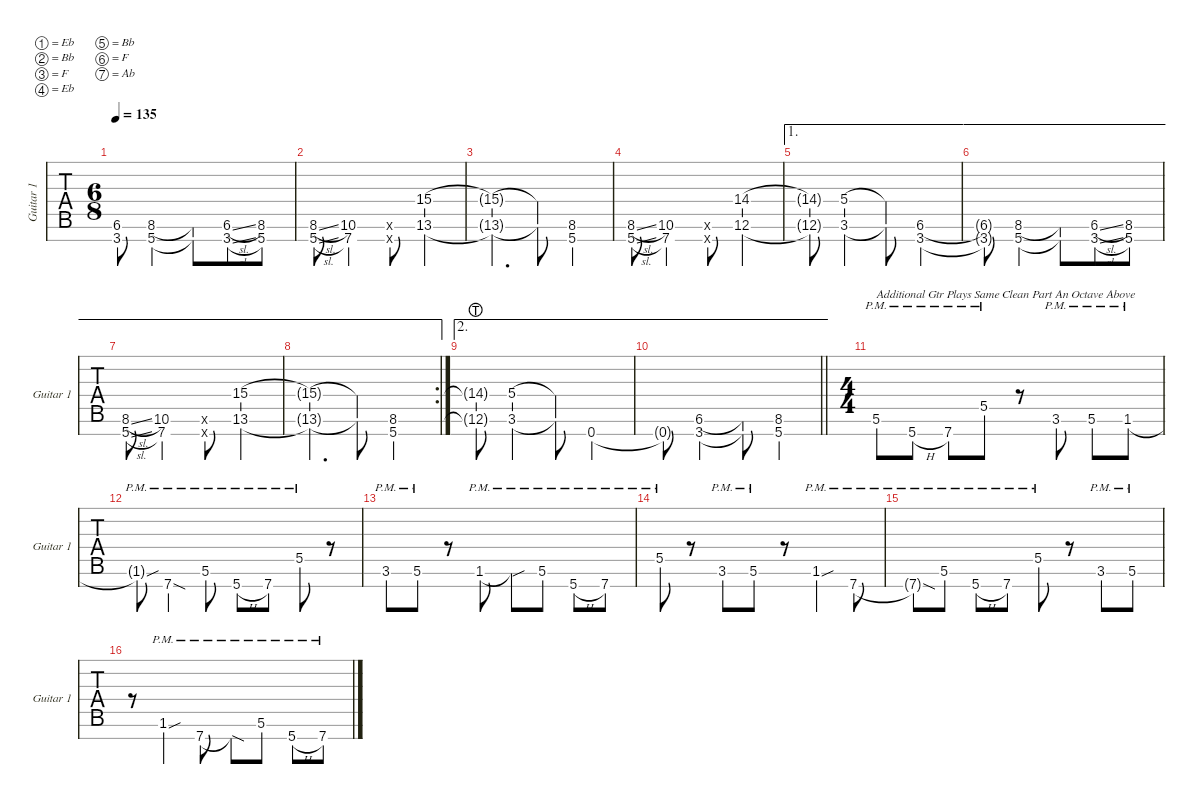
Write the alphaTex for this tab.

\defaultSystemsLayout 4
\hideDynamics
\bracketExtendMode nobrackets
\singleTrackTrackNamePolicy allsystems
\multiTrackTrackNamePolicy allsystems
\firstSystemTrackNameMode fullname
\otherSystemsTrackNameMode fullname
\otherSystemsTrackNameOrientation horizontal
\track ("Guitar 1" "Guitar 1") {instrument overdrivenguitar}
\staff {tabs}
\tuning (Eb4 Bb3 F3 Eb3 Bb2 F2 Ab1)
\ts (6 8)
\tempo 135
\clef g2
\ks c
(3.7{t} 6.6{t}).8{dy mf} (5.7 8.6).4 (5.7{t} 8.6{t}).8 (6.6{sl} 3.7{sl}).8 (8.6 5.7).8 |
(5.7{sl} 8.6{sl}).8 (7.7 10.6).4 (7.7{x} 10.6{x}).8 (13.6 15.4).4 |
(13.6{t} 15.4{t}).4{d} (13.6{t} 15.4{t}).8 (5.7 8.6).4 |
(5.7{sl} 8.6{sl}).8 (7.7 10.6).4 (10.6{x} 7.7{x}).8 (14.4 12.6).4 |
\ae 1
(14.4{t} 12.6{t}).8 (3.6 5.4).4 (3.6{t} 5.4{t}).8 (3.7 6.6).4 |
\ae 1
(3.7{t} 6.6{t}).8 (5.7 8.6).4 (5.7{t} 8.6{t}).8 (6.6{sl} 3.7{sl}).8 (8.6 5.7).8 |
\ae 1
(5.7{sl} 8.6{sl}).8 (7.7 10.6).4 (7.7{x} 10.6{x}).8 (13.6 15.4).4 |
\ae 1
\rc 2
(13.6{t} 15.4{t}).4{d} (13.6{t} 15.4{t}).8 (5.7 8.6).4 |
\ae 2
(14.4{lht g} 12.6{lht g}).8 (3.6 5.4).4 (3.6{t} 5.4{t}).8 0.7.4 |
\ae 2
\barLineRight lightlight
0.7{t}.8 (3.7 6.6).4 (3.7{t} 6.6{t}).8 (8.6 5.7).4 |
\ts (4 4)
5.6{pm}.8{txt "Additional Gtr Plays Same Clean Part An Octave Above"} 5.7{h pm}.8 7.7{pm}.8 5.5{pm}.8 r.8 3.6{pm}.8 5.6{pm}.8 1.6{pm}.8 |
1.6{sou pm t}.8 7.7{sod pm}.4 5.6{pm}.8 5.7{h pm}.8 7.7{pm}.8 5.5{pm}.8 r.8 |
3.6{pm}.8 5.6{pm}.8 r.8 1.6{pm}.8 1.6{sou pm t}.8 5.6{pm}.8 5.7{h pm}.8 7.7{pm}.8 |
5.5{pm}.8 r.8 3.6{pm}.8 5.6{pm}.8 r.8 1.6{sou pm}.4 7.7{pm}.8 |
7.7{sod pm t}.8 5.6{pm}.8 5.7{h pm}.8 7.7{pm}.8 5.5{pm}.8 r.8 3.6{pm}.8 5.6{pm}.8 |
r.8 1.6{sou pm}.4 7.7{pm}.8 7.7{sod pm t}.8 5.6{pm}.8 5.7{h pm}.8 7.7{pm}.8
